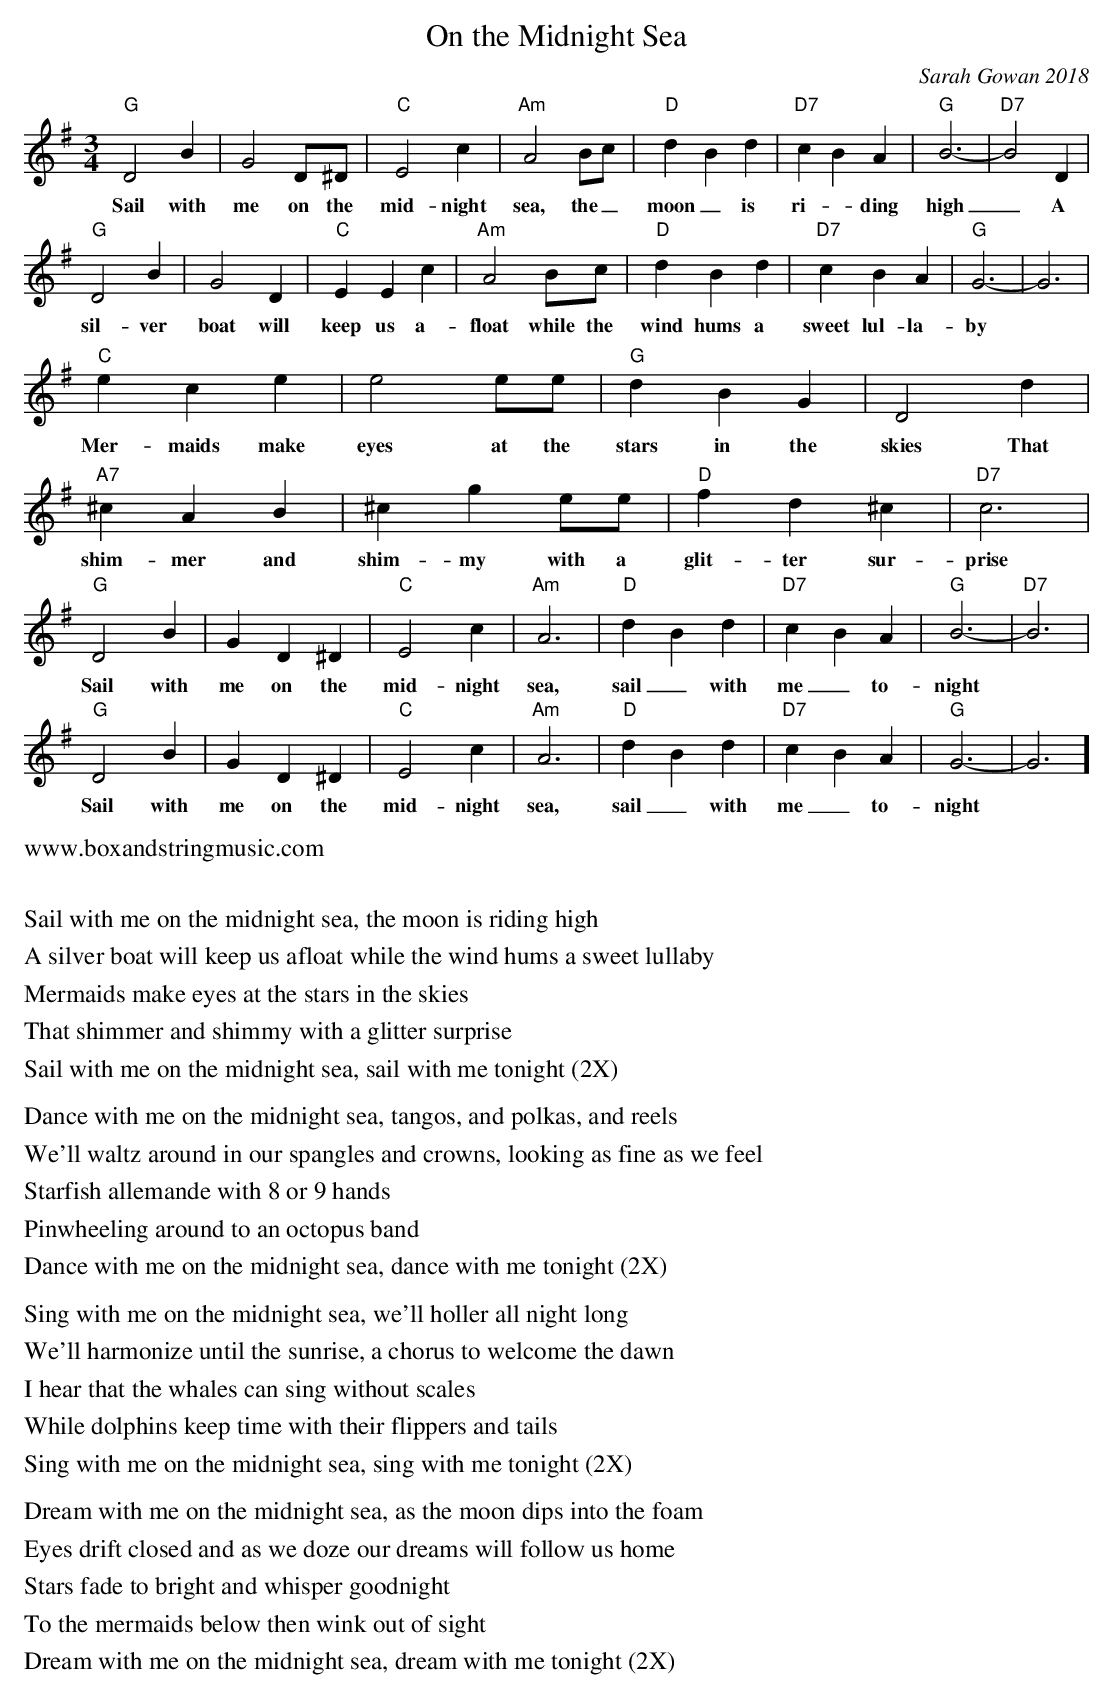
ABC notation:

X:1
T:On the Midnight Sea
C:Sarah Gowan 2018
L:1/4
M:3/4
K:G
"G"D2 B| G2 D/^D/| "C"E2 c|"Am" A2 B/c/| "D"dB d|"D7"cBA| "G"B3-|"D7"B2 D|
w:Sail with me on the mid-night sea, the_ moon_ is ri--ding high _A
"G"D2 B| G2 D| "C"EE c|"Am" A2 B/c/| "D"dB d|"D7"cBA| "G"G3-|G3|
w:sil-ver boat will keep us a-float while the wind hums a sweet lul-la-by
"C"ece|e2e/e/|"G"dBG|D2d|
w:Mer-maids make eyes at the stars in the skies That
"A7"^cAB|^cge/e/|"D"fd^c|"D7"c3|
w:shim-mer and shim-my with a glit-ter sur-prise
"G"D2 B| G D^D| "C"E2 c|"Am" A3| "D"dB d|"D7"cBA| "G"B3-|"D7"B3|
w:Sail with me on the mid-night sea, sail_ with me_ to-night
"G"D2 B| G D^D| "C"E2 c|"Am" A3| "D"dB d|"D7"cBA| "G"G3-|G3]
w:Sail with me on the mid-night sea, sail_ with me_ to-night
